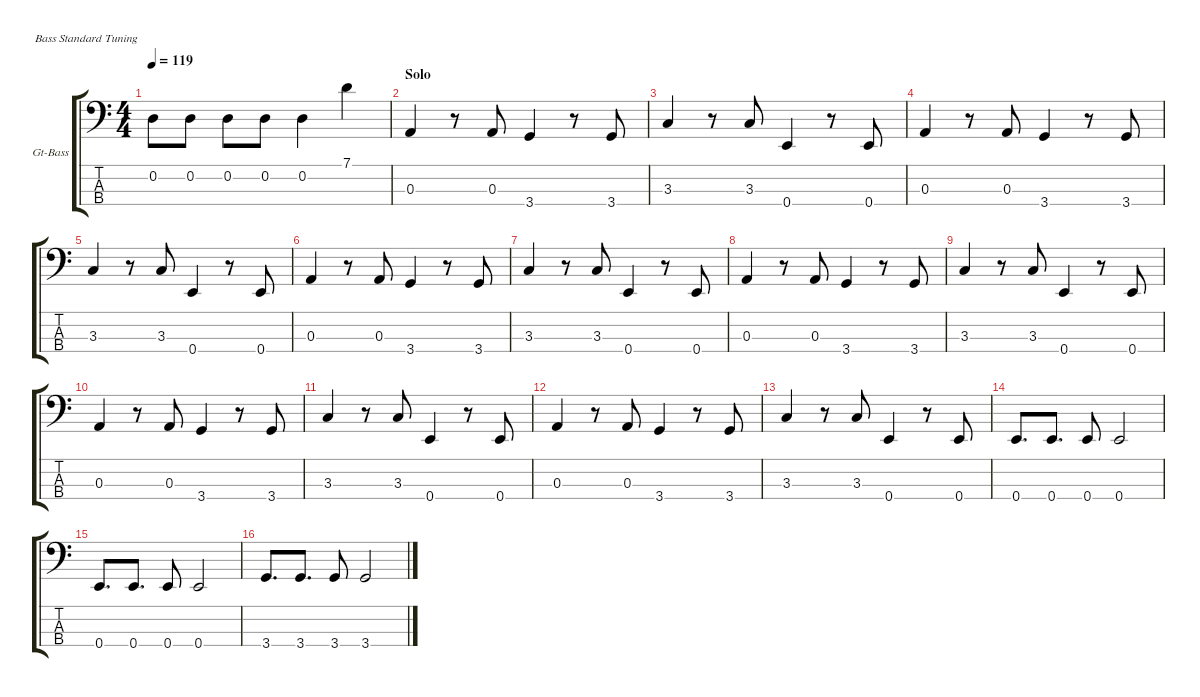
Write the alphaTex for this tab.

\hideDynamics
\bracketExtendMode groupsimilarinstruments
\firstSystemTrackNameOrientation horizontal
\otherSystemsTrackNameOrientation horizontal
\track ("Bass Guitar" "Gt-Bass") {instrument electricbassfinger}
\staff {score tabs}
\tuning (G2 D2 A1 E1)
\ts (4 4)
\tempo 119
\clef f4
\ks c
0.2.8{dy mf} 0.2.8 0.2.8 0.2.8 0.2.4 7.1.4 |
\section ("" "Solo")
0.3.4 r.8 0.3.8 3.4.4 r.8 3.4.8 |
3.3.4 r.8 3.3.8 0.4.4 r.8 0.4.8 |
0.3.4 r.8 0.3.8 3.4.4 r.8 3.4.8 |
3.3.4 r.8 3.3.8 0.4.4 r.8 0.4.8 |
0.3.4 r.8 0.3.8 3.4.4 r.8 3.4.8 |
3.3.4 r.8 3.3.8 0.4.4 r.8 0.4.8 |
0.3.4 r.8 0.3.8 3.4.4 r.8 3.4.8 |
3.3.4 r.8 3.3.8 0.4.4 r.8 0.4.8 |
0.3.4 r.8 0.3.8 3.4.4 r.8 3.4.8 |
3.3.4 r.8 3.3.8 0.4.4 r.8 0.4.8 |
0.3.4 r.8 0.3.8 3.4.4 r.8 3.4.8 |
3.3.4 r.8 3.3.8 0.4.4 r.8 0.4.8 |
0.4.8{d} 0.4.8{d} 0.4.8 0.4.2 |
0.4.8{d} 0.4.8{d} 0.4.8 0.4.2 |
3.4.8{d} 3.4.8{d} 3.4.8 3.4.2
